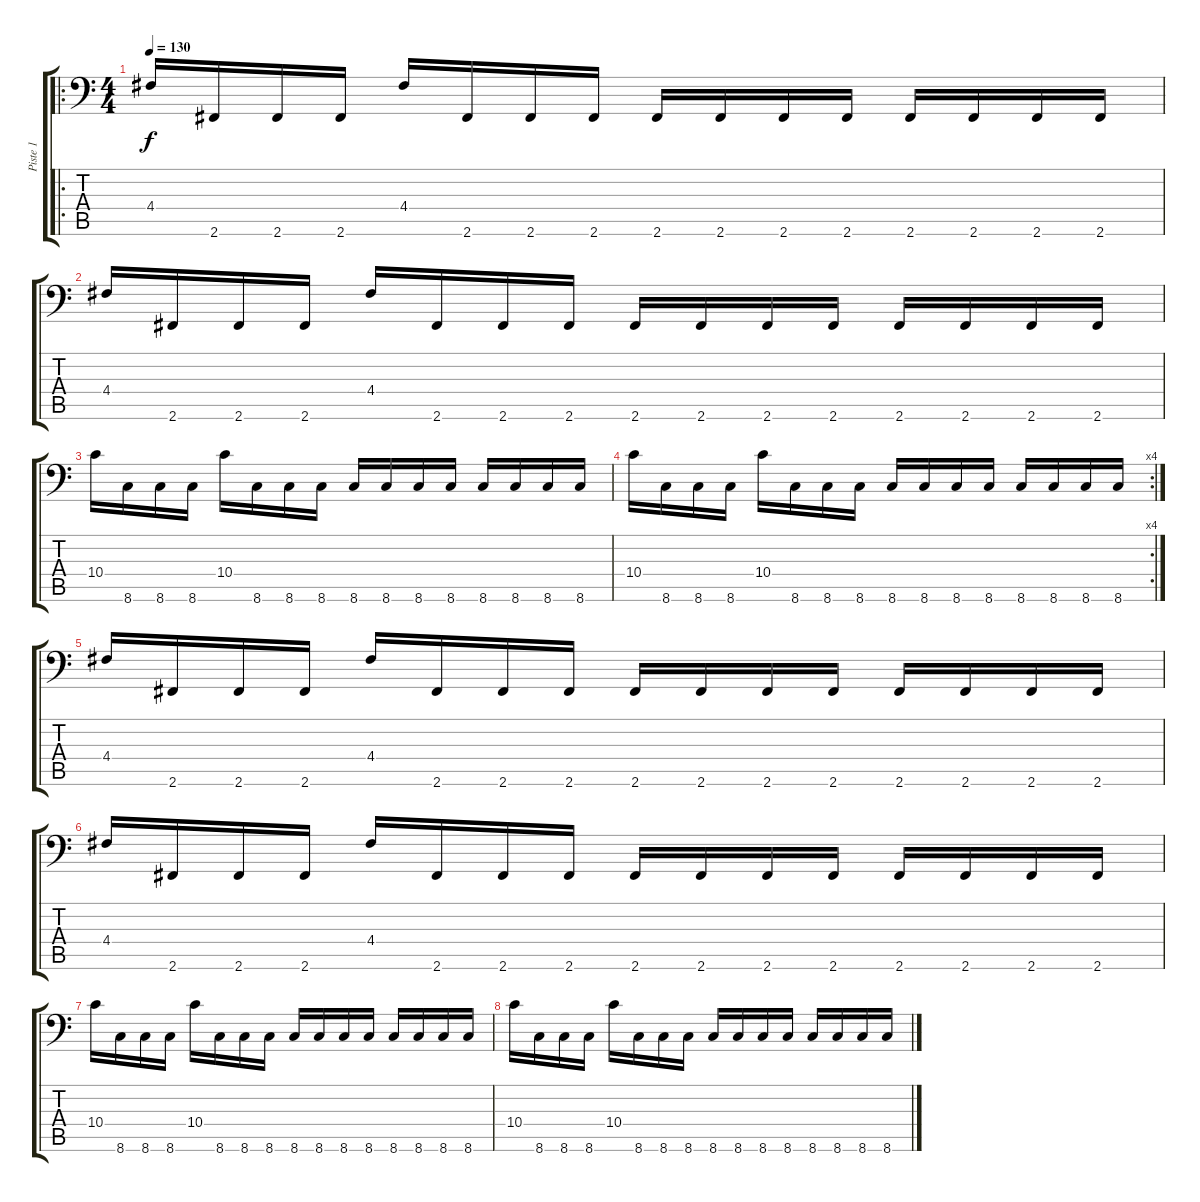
\track ("Piste 1" "Piste 1") {instrument synthbass1}
\staff {score tabs}
\tuning (E3 B2 G2 D2 A1 E1) {hide}
\ro
\ts (4 4)
\tempo 130
\clef f4
\ks c
4.4.16{dy f} 2.6.16 2.6.16 2.6.16 4.4.16 2.6.16 2.6.16 2.6.16 2.6.16 2.6.16 2.6.16 2.6.16 2.6.16 2.6.16 2.6.16 2.6.16 |
4.4.16 2.6.16 2.6.16 2.6.16 4.4.16 2.6.16 2.6.16 2.6.16 2.6.16 2.6.16 2.6.16 2.6.16 2.6.16 2.6.16 2.6.16 2.6.16 |
10.4.16 8.6.16 8.6.16 8.6.16 10.4.16 8.6.16 8.6.16 8.6.16 8.6.16 8.6.16 8.6.16 8.6.16 8.6.16 8.6.16 8.6.16 8.6.16 |
\rc 4
10.4.16 8.6.16 8.6.16 8.6.16 10.4.16 8.6.16 8.6.16 8.6.16 8.6.16 8.6.16 8.6.16 8.6.16 8.6.16 8.6.16 8.6.16 8.6.16 |
4.4.16 2.6.16 2.6.16 2.6.16 4.4.16 2.6.16 2.6.16 2.6.16 2.6.16 2.6.16 2.6.16 2.6.16 2.6.16 2.6.16 2.6.16 2.6.16 |
4.4.16 2.6.16 2.6.16 2.6.16 4.4.16 2.6.16 2.6.16 2.6.16 2.6.16 2.6.16 2.6.16 2.6.16 2.6.16 2.6.16 2.6.16 2.6.16 |
10.4.16 8.6.16 8.6.16 8.6.16 10.4.16 8.6.16 8.6.16 8.6.16 8.6.16 8.6.16 8.6.16 8.6.16 8.6.16 8.6.16 8.6.16 8.6.16 |
10.4.16 8.6.16 8.6.16 8.6.16 10.4.16 8.6.16 8.6.16 8.6.16 8.6.16 8.6.16 8.6.16 8.6.16 8.6.16 8.6.16 8.6.16 8.6.16
